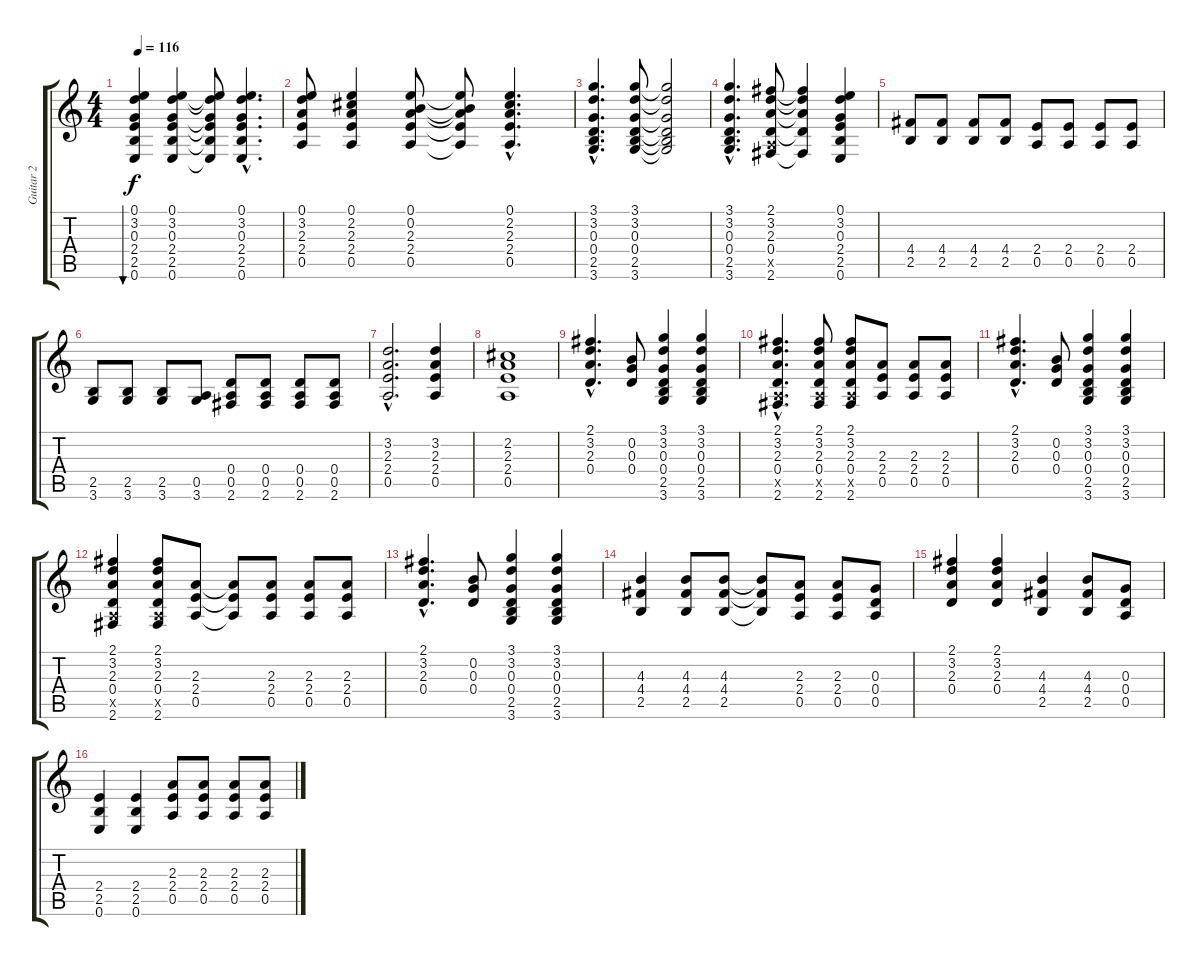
\track ("Guitar 2" "Guitar 2") {instrument distortionguitar}
\staff {score tabs}
\tuning (E4 B3 G3 D3 A2 E2) {hide}
\ts (4 4)
\tempo 116
\clef g2
\ks c
(0.1 3.2 0.3 2.4 2.5 0.6).4{bu 240 dy f} (0.1 3.2 0.3 2.4 2.5 0.6).4 (0.1{t} 3.2{t} 0.3{t} 2.4{t} 2.5{t} 0.6{t}).8 (0.1{hac} 3.2{hac} 0.3{hac} 2.4{hac} 2.5{hac} 0.6{hac}).4{d} |
(0.1 3.2 2.3 2.4 0.5).8 (0.1 2.2 2.3 2.4 0.5).4 (0.1 0.2 2.3 2.4 0.5).8 (0.1{t} 0.2{t} 2.3{t} 2.4{t} 0.5{t}).8 (0.1{hac} 2.2{hac} 2.3{hac} 2.4{hac} 0.5{hac}).4{d} |
(3.1{hac} 3.2{hac} 0.3{hac} 0.4{hac} 2.5{hac} 3.6{hac}).4{d} (3.1 3.2 0.3 0.4 2.5 3.6).8 (3.1{t} 3.2{t} 0.3{t} 0.4{t} 2.5{t} 3.6{t}).2 |
(3.1{hac} 3.2{hac} 0.3{hac} 0.4{hac} 2.5{hac} 3.6{hac}).4{d} (2.1 3.2 2.3 0.4 0.5{x} 2.6).8 (2.1{t} 3.2{t} 2.3{t} 0.4{t} 2.6{t}).4 (0.1 3.2 0.3 2.4 2.5 0.6).4 |
(4.4 2.5).8{volume 7} (4.4 2.5).8{volume 13} (4.4 2.5).8 (4.4 2.5).8 (2.4 0.5).8 (2.4 0.5).8 (2.4 0.5).8 (2.4 0.5).8 |
(2.5 3.6).8 (2.5 3.6).8 (2.5 3.6).8 (0.5 3.6).8 (0.4 0.5 2.6).8 (0.4 0.5 2.6).8 (0.4 0.5 2.6).8 (0.4 0.5 2.6).8 |
(3.2{hac} 2.3{hac} 2.4{hac} 0.5{hac}).2{d} (3.2 2.3 2.4 0.5).4 |
(2.2 2.3 2.4 0.5).1 |
(2.1{hac} 3.2{hac} 2.3{hac} 0.4{hac}).4{d} (0.2 0.3 0.4).8 (3.1 3.2 0.3 0.4 2.5 3.6).4 (3.1 3.2 0.3 0.4 2.5 3.6).4 |
(2.1{hac} 3.2{hac} 2.3{hac} 0.4{hac} 0.5{hac x} 2.6{hac}).4{d} (2.1 3.2 2.3 0.4 0.5{x} 2.6).8 (2.1 3.2 2.3 0.4 0.5{x} 2.6).8 (2.3 2.4 0.5).8 (2.3 2.4 0.5).8 (2.3 2.4 0.5).8 |
(2.1{hac} 3.2{hac} 2.3{hac} 0.4{hac}).4{d} (0.2 0.3 0.4).8 (3.1 3.2 0.3 0.4 2.5 3.6).4 (3.1 3.2 0.3 0.4 2.5 3.6).4 |
(2.1 3.2 2.3 0.4 0.5{x} 2.6).4 (2.1 3.2 2.3 0.4 0.5{x} 2.6).8 (2.3 2.4 0.5).8 (2.3{t} 2.4{t} 0.5{t}).8 (2.3 2.4 0.5).8 (2.3 2.4 0.5).8 (2.3 2.4 0.5).8 |
(2.1{hac} 3.2{hac} 2.3{hac} 0.4{hac}).4{d} (0.2 0.3 0.4).8 (3.1 3.2 0.3 0.4 2.5 3.6).4 (3.1 3.2 0.3 0.4 2.5 3.6).4 |
(4.3 4.4 2.5).4 (4.3 4.4 2.5).8 (4.3 4.4 2.5).8 (4.3{t} 4.4{t} 2.5{t}).8 (2.3 2.4 0.5).8 (2.3 2.4 0.5).8 (0.3 0.4 0.5).8 |
(2.1 3.2 2.3 0.4).4 (2.1 3.2 2.3 0.4).4 (4.3 4.4 2.5).4 (4.3 4.4 2.5).8 (0.3 0.4 0.5).8 |
(2.4 2.5 0.6).4 (2.4 2.5 0.6).4 (2.3 2.4 0.5).8 (2.3 2.4 0.5).8 (2.3 2.4 0.5).8 (2.3 2.4 0.5).8
